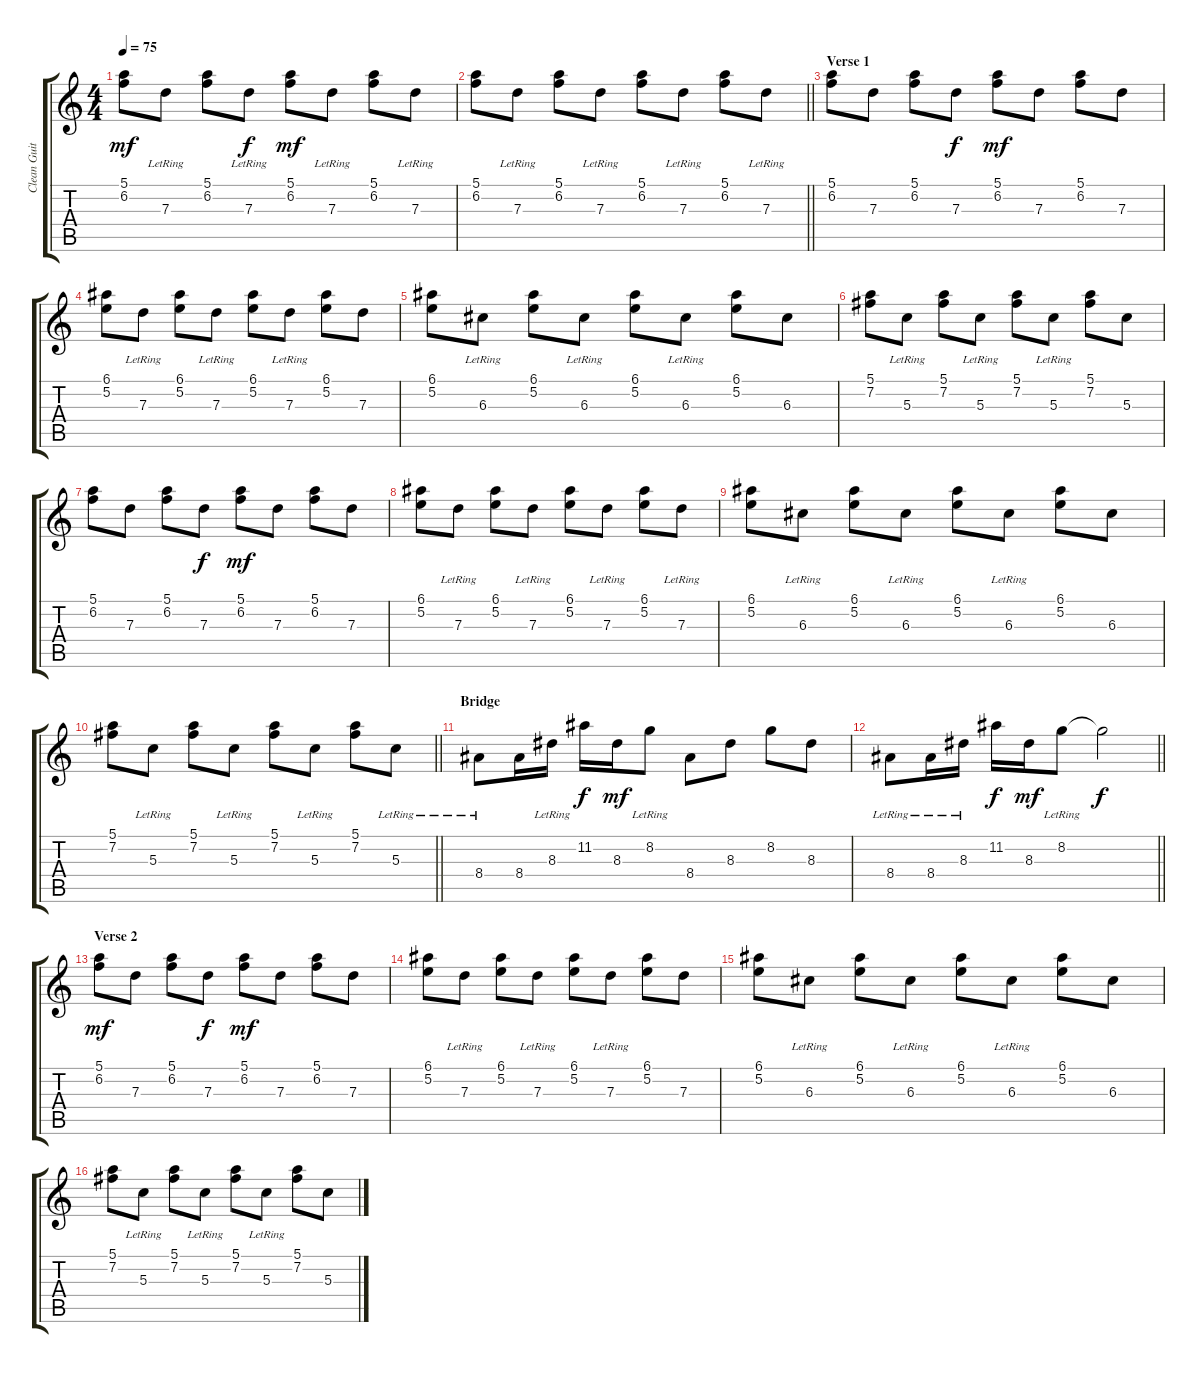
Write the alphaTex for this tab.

\track ("Clean Guitar" "Clean Guit") {instrument acousticguitarsteel}
\staff {score tabs}
\tuning (E4 B3 G3 D3 A2 E2) {hide}
\ts (4 4)
\tempo 75
\clef g2
\ks c
(5.1 6.2).8{dy mf instrument acousticguitarsteel} 7.3{lr}.8 (5.1 6.2).8 7.3{lr}.8{dy f} (5.1 6.2).8{dy mf} 7.3{lr}.8 (5.1 6.2).8 7.3{lr}.8 |
\barLineRight lightlight
(5.1 6.2).8 7.3{lr}.8 (5.1 6.2).8 7.3{lr}.8 (5.1 6.2).8 7.3{lr}.8 (5.1 6.2).8 7.3{lr}.8 |
\section ("" "Verse 1")
(5.1 6.2).8 7.3.8 (5.1 6.2).8 7.3.8{dy f} (5.1 6.2).8{dy mf} 7.3.8 (5.1 6.2).8 7.3.8 |
(6.1 5.2).8 7.3{lr}.8 (6.1 5.2).8 7.3{lr}.8 (6.1 5.2).8 7.3{lr}.8 (6.1 5.2).8 7.3.8 |
(6.1 5.2).8 6.3{lr}.8 (6.1 5.2).8 6.3{lr}.8 (6.1 5.2).8 6.3{lr}.8 (6.1 5.2).8 6.3.8 |
(5.1 7.2).8 5.3{lr}.8 (5.1 7.2).8 5.3{lr}.8 (5.1 7.2).8 5.3{lr}.8 (5.1 7.2).8 5.3.8 |
(5.1 6.2).8 7.3.8 (5.1 6.2).8 7.3.8{dy f} (5.1 6.2).8{dy mf} 7.3.8 (5.1 6.2).8 7.3.8 |
(6.1 5.2).8 7.3{lr}.8 (6.1 5.2).8 7.3{lr}.8 (6.1 5.2).8 7.3{lr}.8 (6.1 5.2).8 7.3{lr}.8 |
(6.1 5.2).8 6.3{lr}.8 (6.1 5.2).8 6.3{lr}.8 (6.1 5.2).8 6.3{lr}.8 (6.1 5.2).8 6.3.8 |
\barLineRight lightlight
(5.1 7.2).8 5.3{lr}.8 (5.1 7.2).8 5.3{lr}.8 (5.1 7.2).8 5.3{lr}.8 (5.1 7.2).8 5.3{lr}.8 |
\section ("" "Bridge")
8.4{lr}.8 8.4.16 8.3{lr}.16 11.2.16{dy f} 8.3.16{dy mf} 8.2{lr}.8 8.4.8 8.3.8 8.2.8 8.3.8 |
\barLineRight lightlight
8.4{lr}.8 8.4{lr}.16 8.3{lr}.16 11.2.16{dy f} 8.3.16{dy mf} 8.2{lr}.8 8.2{t}.2{dy f} |
\section ("" "Verse 2")
(5.1 6.2).8{dy mf} 7.3.8 (5.1 6.2).8 7.3.8{dy f} (5.1 6.2).8{dy mf} 7.3.8 (5.1 6.2).8 7.3.8 |
(6.1 5.2).8 7.3{lr}.8 (6.1 5.2).8 7.3{lr}.8 (6.1 5.2).8 7.3{lr}.8 (6.1 5.2).8 7.3.8 |
(6.1 5.2).8 6.3{lr}.8 (6.1 5.2).8 6.3{lr}.8 (6.1 5.2).8 6.3{lr}.8 (6.1 5.2).8 6.3.8 |
(5.1 7.2).8 5.3{lr}.8 (5.1 7.2).8 5.3{lr}.8 (5.1 7.2).8 5.3{lr}.8 (5.1 7.2).8 5.3.8
